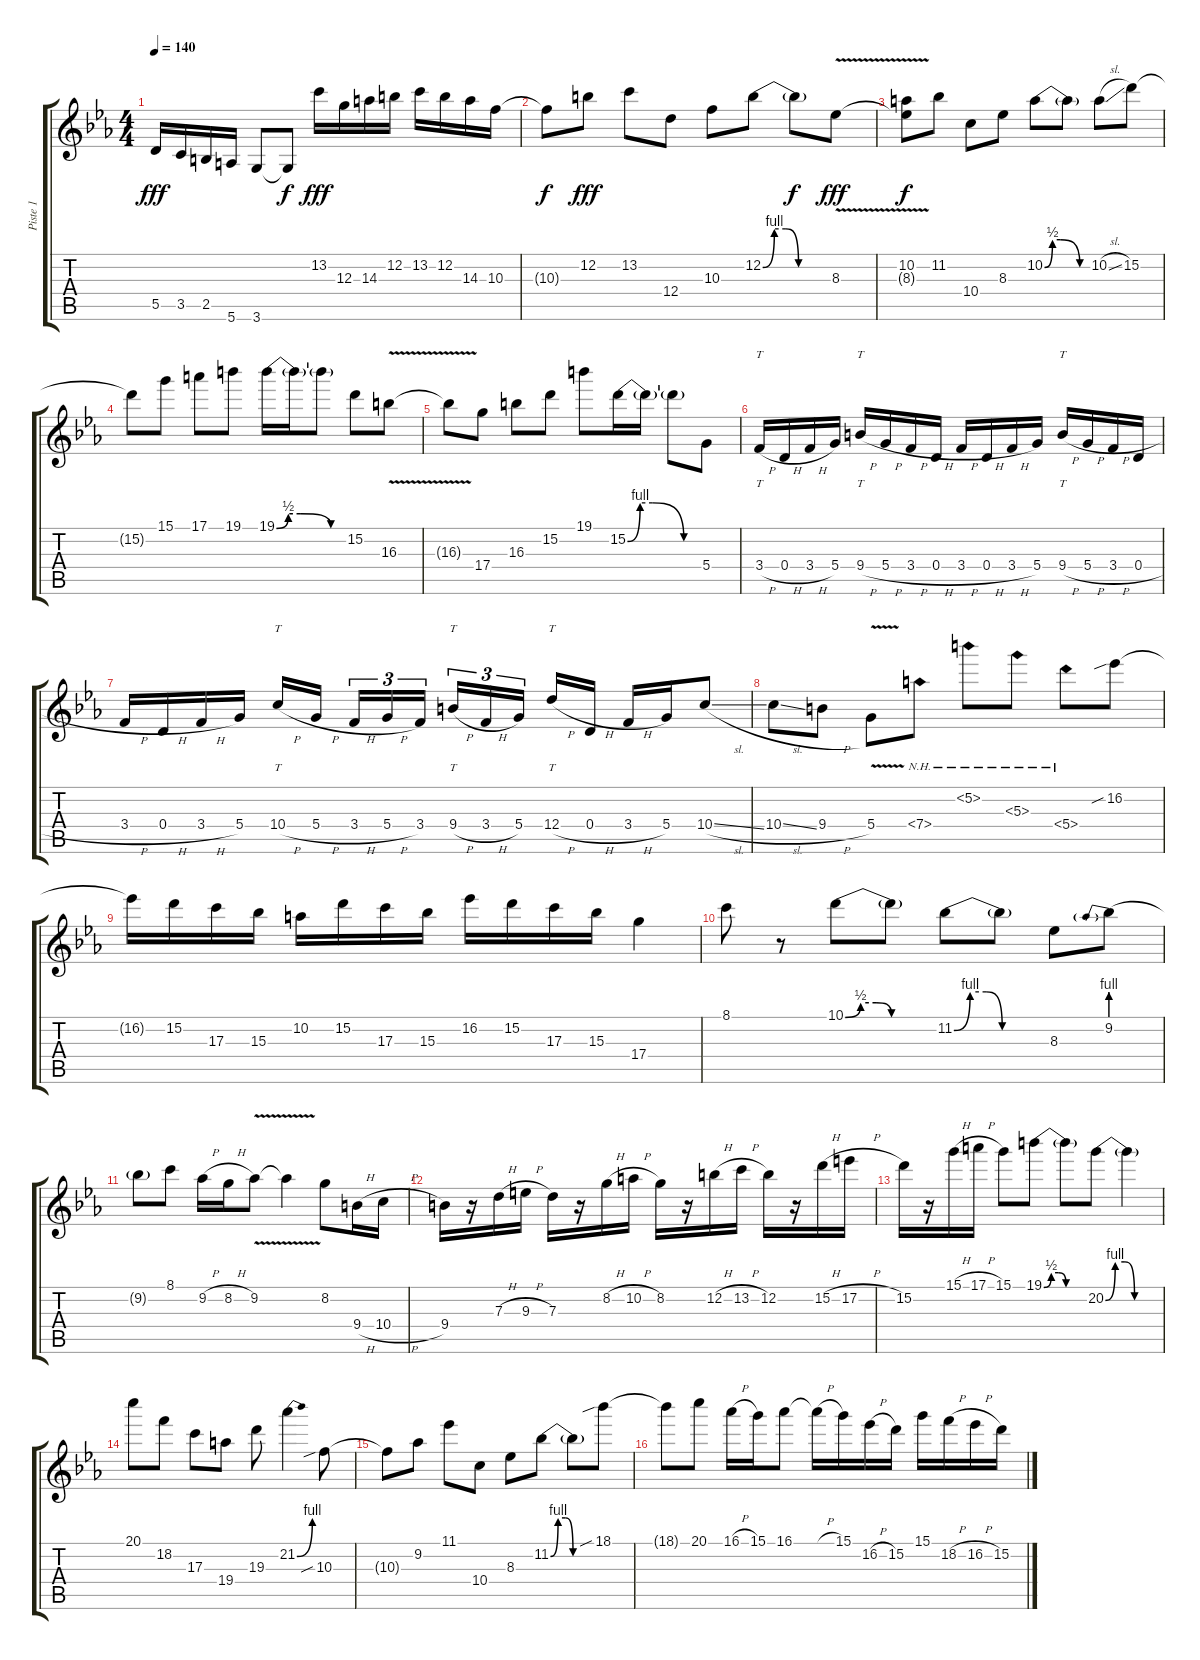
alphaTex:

\track ("Piste 1" "Piste 1") {instrument overdrivenguitar}
\staff {score tabs}
\tuning (E4 B3 G3 D3 A2 E2) {hide}
\ts (4 4)
\tempo 140
\clef g2
\ks eb
5.5.16{dy fff} 3.5.16 2.5.16 5.6.16 3.6.8 3.6{t}.8{dy f} 13.2.16{dy fff} 12.3.16 14.3.16 12.2.16 13.2.16 12.2.16 14.3.16 10.3.16 |
10.3{t}.8{dy f} 12.2.8{dy fff} 13.2.8 12.4.8 10.3.8 12.2{be (custom 0 0 10 4 20 4 31 0 60 0)}.8 12.2{t}.8{dy f} 8.3{v}.8{dy fff} |
(10.2 8.3{t}).8{dy f} 11.2.8 10.4.8 8.3.8 10.2{be (custom 0 0 10 2 20 2 45 0 60 0)}.8 10.2{t}.8 10.2{sl}.8 15.2.8 |
15.2{t}.8 15.1.8 17.1.8 19.1.8 19.1{be (custom 0 0 10 2 20 2 46 0 60 0)}.16 19.1{t}.16 19.1{t}.8 15.2.8 16.3{v}.8 |
16.3{t}.8 17.4.8 16.3.8 15.2.8 19.1.8 15.2{be (custom 0 0 10 4 20 4 45 0 60 0)}.16 15.2{t}.16 15.2{t}.8 5.4.8 |
3.4{h}.16{tt} 0.4{h}.16 3.4{h}.16 5.4.16 9.4{h}.16{tt} 5.4{h}.16 3.4{h}.16 0.4{h}.16 3.4{h}.16 0.4{h}.16 3.4{h}.16 5.4.16 9.4{h}.16{tt} 5.4{h}.16 3.4{h}.16 0.4{h}.16 |
3.4{h}.16 0.4{h}.16 3.4{h}.16 5.4.16 10.4{h}.16{tt} 5.4{h}.16{beam splitsecondary} 3.4{h}.16{tu (3 2)} 5.4{h}.16{tu (3 2)} 3.4.16{tu (3 2)} 9.4{h}.16{tt tu (3 2)} 3.4{h}.16{tu (3 2)} 5.4.16{tu (3 2) beam splitsecondary} 12.4{h}.16{tt} 0.4{h}.16 3.4{h}.16 5.4.16 10.4{sl}.8 |
10.4{sl}.8 9.4{h}.8 5.4{v}.8 7.4{nh}.8 5.2{nh}.8 5.3{nh}.8 5.4{nh}.8 16.2{sib}.8 |
16.2{t}.16 15.2.16 17.3.16 15.3.16 10.2.16 15.2.16 17.3.16 15.3.16 16.2.16 15.2.16 17.3.16 15.3.16 17.4.4 |
8.1.8 r.8 10.1{be (custom 0 0 10 2 20 2 30 0 60 0)}.8 10.1{t}.8 11.2{be (custom 0 0 10 4 20 4 30 0 60 0)}.8 11.2{t}.8 8.3.8 9.2{be (prebend 0 4 60 4)}.8 |
9.2{t}.8 8.1.8 9.2{h}.16 8.2{h}.16 9.2{v}.8 9.2{t}.4 8.2.8 9.4{h}.16 10.4{h}.16 |
9.4.16 r.16 7.3{h}.16 9.3{h}.16 7.3.16 r.16 8.2{h}.16 10.2{h}.16 8.2.16 r.16 12.2{h}.16 13.2{h}.16 12.2.16 r.16 15.2{h}.16 17.2{h}.16 |
15.2.16 r.16 15.1{h}.16 17.1{h}.16 15.1.8 19.1{be (custom 0 0 10 2 20 2 30 0 60 0)}.8 19.1{t}.8 20.2{be (custom 0 0 10 4 20 4 30 0 60 0)}.8 20.2{t}.4 |
20.1.8 18.2.8 17.3.8 19.4.8 19.3.8 21.2{be (bend 0 0 60 4)}.4 10.3{sib}.8 |
10.3{t}.8 9.2.8 11.1.8 10.4.8 8.3.8 11.2{be (custom 0 0 10 4 20 4 30 0 60 0)}.8 11.2{t}.8 18.1{sib}.8 |
18.1{t}.8 20.1.8 16.1{h}.16 15.1.16 16.1.8 16.1{h t}.16 15.1.16 16.2{h}.16 15.2.16 15.1.16 18.2{h}.16 16.2{h}.16 15.2.16
